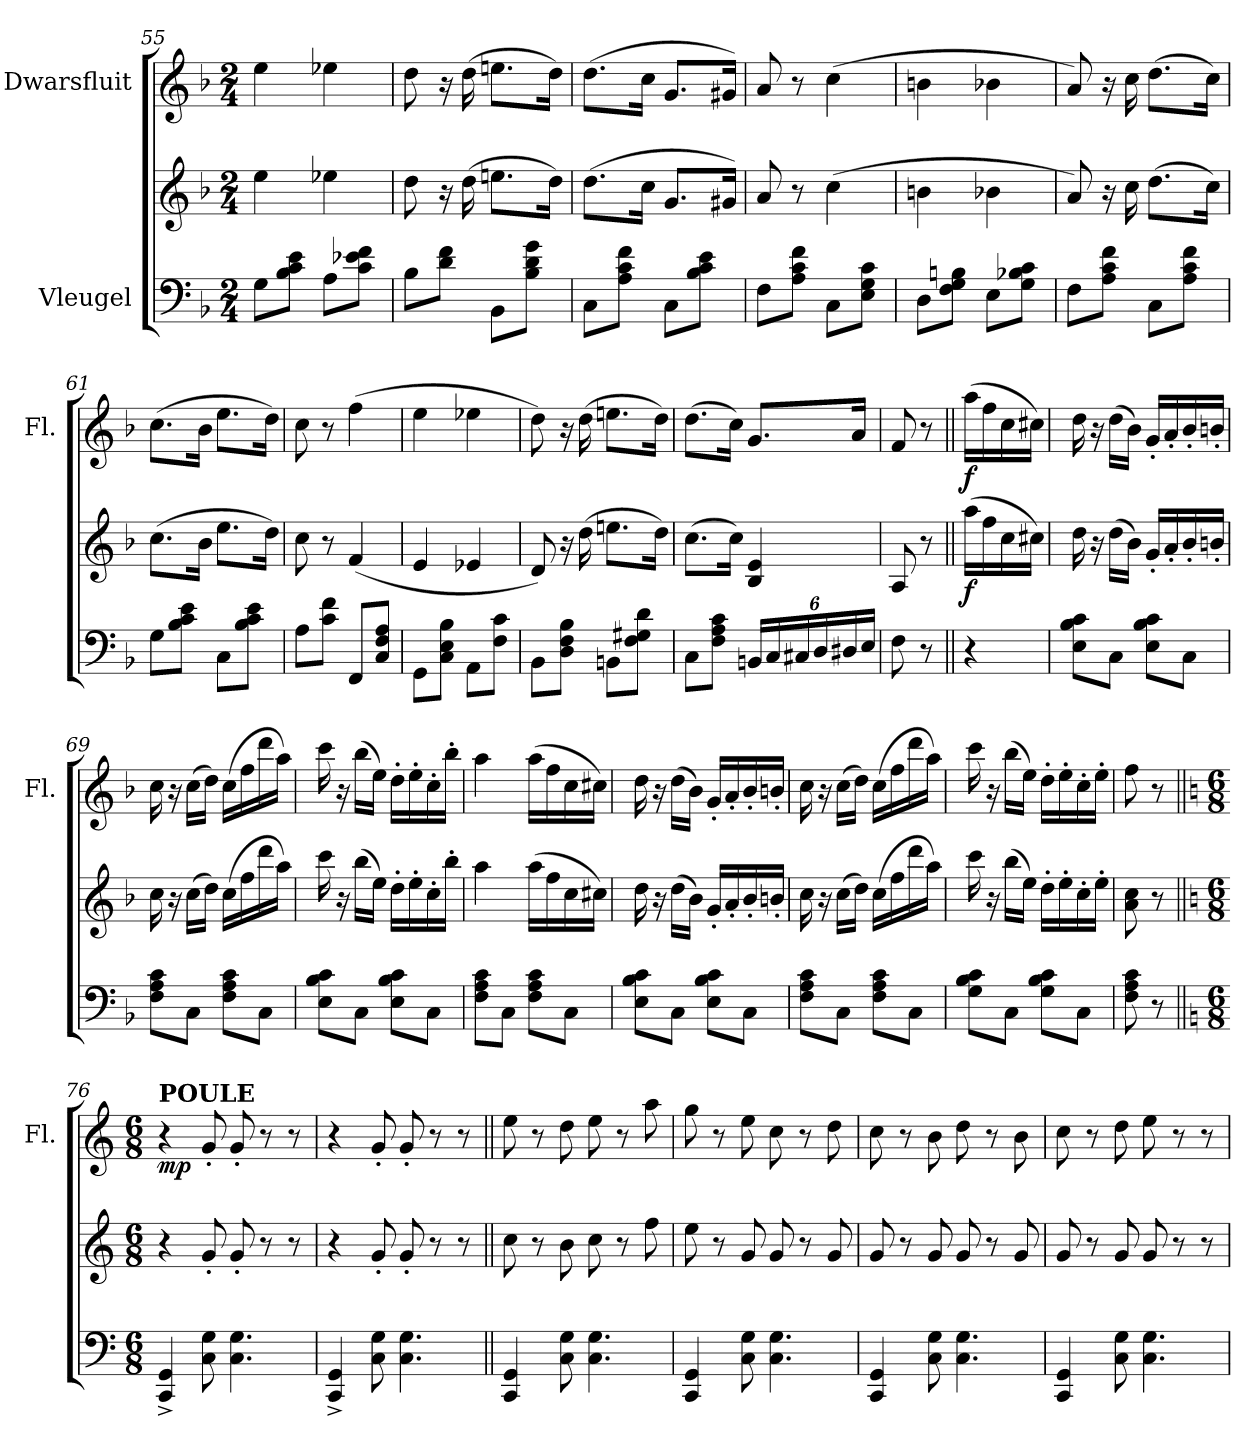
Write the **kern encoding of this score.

**kern	**kern	**dynam	**kern	**dynam
*part2	*part2	*part2	*part1	*part1
*staff3	*staff2	*staff2/3	*staff1	*staff1
*I"Vleugel	*	*	*I"Dwarsfluit	*
*	*	*	*I'Fl.	*
!!LO:LB:g=z
*clefF4	*clefG2	*	*clefG2	*
*k[b-]	*k[b-]	*	*k[b-]	*
*M2/4	*M2/4	*	*M2/4	*
=55	=55	=55	=55	=55
8G\L	4ee\	.	4ee\	.
8B-\ 8c\ 8e\J	.	.	.	.
8A\L	4ee-X\	.	4ee-X\	.
8c\ 8e-X\ 8f\J	.	.	.	.
=56	=56	=56	=56	=56
8B-\L	8dd\	.	8dd\	.
8d\ 8f\J	16r	.	16r	.
.	(16dd\	.	(16dd\	.
8BB-\L	8.een\L	.	8.een\L	.
8B-\ 8d\ 8g\J	.	.	.	.
.	16dd\Jk)	.	16dd\Jk)	.
=57	=57	=57	=57	=57
8C\L	(8.dd\L	.	(8.dd\L	.
8A\ 8c\ 8f\J	.	.	.	.
.	16cc\Jk	.	16cc\Jk	.
8C\L	8.g/L	.	8.g/L	.
8B-\ 8c\ 8e\J	.	.	.	.
.	16g#X/Jk)	.	16g#X/Jk)	.
=58	=58	=58	=58	=58
8F\L	8a/	.	8a/	.
8A\ 8c\ 8f\J	8r	.	8r	.
8C\L	(4cc\	.	(4cc\	.
8E\ 8G\ 8c\J	.	.	.	.
=59	=59	=59	=59	=59
8D\L	4bn\	.	4bn\	.
8F\ 8G\ 8Bn\J	.	.	.	.
8E\L	4b-X\	.	4b-X\	.
8G\ 8B-X\ 8c\J	.	.	.	.
=60	=60	=60	=60	=60
8F\L	8a/)	.	8a/)	.
8A\ 8c\ 8f\J	16r	.	16r	.
.	16cc\	.	16cc\	.
8C\L	(8.dd\L	.	(8.dd\L	.
8A\ 8c\ 8f\J	.	.	.	.
.	16cc\Jk)	.	16cc\Jk)	.
!!LO:LB:g=z
=61	=61	=61	=61	=61
8G\L	(8.cc\L	.	(8.cc\L	.
8B-\ 8c\ 8e\J	.	.	.	.
.	16b-\Jk	.	16b-\Jk	.
8C\L	8.ee\L	.	8.ee\L	.
8B-\ 8c\ 8e\J	.	.	.	.
.	16dd\Jk)	.	16dd\Jk)	.
=62	=62	=62	=62	=62
8A\L	8cc\	.	8cc\	.
8c\ 8f\J	8r	.	8r	.
8FF/L	(4f/	.	(4ff\	.
8C/ 8F/ 8A/J	.	.	.	.
=63	=63	=63	=63	=63
8GG\L	4e/	.	4ee\	.
8C\ 8E\ 8B-\J	.	.	.	.
8AA\L	4e-X/	.	4ee-X\	.
8F\ 8c\J	.	.	.	.
=64	=64	=64	=64	=64
8BB-\L	8d/)	.	8dd\)	.
8D\ 8F\ 8B-\J	16r	.	16r	.
.	(16dd\	.	(16dd\	.
8BBn\L	8.een\L	.	8.een\L	.
8F\ 8G#X\ 8d\J	.	.	.	.
.	16dd\Jk)	.	16dd\Jk)	.
=65	=65	=65	=65	=65
8C\L	(8.cc\L	.	(8.dd\L	.
8F\ 8A\ 8c\J	.	.	.	.
.	16cc\Jk)	.	16cc\Jk)	.
*Xbrackettup	*	*	*	*
24BBn/LL	4B-/ 4e/	.	8.g/L	.
24C/	.	.	.	.
24C#X/	.	.	.	.
24D/	.	.	.	.
24D#X/	.	.	.	.
.	.	.	16a/Jk	.
24E/JJ	.	.	.	.
=66	=66	=66	=66	=66
8F\	8A/	.	8f/	.
8r	8r	.	8r	.
!!LO:LB:g=z
=67||	=67||	=67||	=67||	=67||
!	!	!LO:DY:b	!	!LO:DY:b
4r	(16aa\LL	f	(16aa\LL	f
.	16ff\	.	16ff\	.
.	16cc\	.	16cc\	.
.	16cc#X\JJ)	.	16cc#X\JJ)	.
=68	=68	=68	=68	=68
8E\ 8B-\ 8c\L	16dd\	.	16dd\	.
.	16r	.	16r	.
8C\J	(16dd\LL	.	(16dd\LL	.
.	16b-\JJ)	.	16b-\JJ)	.
8E\ 8B-\ 8c\L	16g'/LL	.	16g'/LL	.
.	16a'/	.	16a'/	.
8C\J	16b-'/	.	16b-'/	.
.	16bn'/JJ	.	16bn'/JJ	.
=69	=69	=69	=69	=69
8F\ 8A\ 8c\L	16cc\	.	16cc\	.
.	16r	.	16r	.
8C\J	(16cc\LL	.	(16cc\LL	.
.	16dd\JJ)	.	16dd\JJ)	.
8F\ 8A\ 8c\L	(16cc\LL	.	(16cc\LL	.
.	16ff\	.	16ff\	.
8C\J	16ddd\	.	16ddd\	.
.	16aa\JJ)	.	16aa\JJ)	.
=70	=70	=70	=70	=70
8E\ 8B-\ 8c\L	16ccc\	.	16ccc\	.
.	16r	.	16r	.
8C\J	(16bb-\LL	.	(16bb-\LL	.
.	16ee\JJ)	.	16ee\JJ)	.
8E\ 8B-\ 8c\L	16dd'\LL	.	16dd'\LL	.
.	16ee'\	.	16ee'\	.
8C\J	16cc'\	.	16cc'\	.
.	16bb-'\JJ	.	16bb-'\JJ	.
=71	=71	=71	=71	=71
8F\ 8A\ 8c\L	4aa\	.	4aa\	.
8C\J	.	.	.	.
8F\ 8A\ 8c\L	(16aa\LL	.	(16aa\LL	.
.	16ff\	.	16ff\	.
8C\J	16cc\	.	16cc\	.
.	16cc#X\JJ)	.	16cc#X\JJ)	.
!!LO:PB:g=z
=72	=72	=72	=72	=72
8E\ 8B-\ 8c\L	16dd\	.	16dd\	.
.	16r	.	16r	.
8C\J	(16dd\LL	.	(16dd\LL	.
.	16b-\JJ)	.	16b-\JJ)	.
8E\ 8B-\ 8c\L	16g'/LL	.	16g'/LL	.
.	16a'/	.	16a'/	.
8C\J	16b-'/	.	16b-'/	.
.	16bn'/JJ	.	16bn'/JJ	.
=73	=73	=73	=73	=73
8F\ 8A\ 8c\L	16cc\	.	16cc\	.
.	16r	.	16r	.
8C\J	(16cc\LL	.	(16cc\LL	.
.	16dd\JJ)	.	16dd\JJ)	.
8F\ 8A\ 8c\L	(16cc\LL	.	(16cc\LL	.
.	16ff\	.	16ff\	.
8C\J	16ddd\	.	16ddd\	.
.	16aa\JJ)	.	16aa\JJ)	.
=74	=74	=74	=74	=74
8G\ 8B-\ 8c\L	16ccc\	.	16ccc\	.
.	16r	.	16r	.
8C\J	(16bb-\LL	.	(16bb-\LL	.
.	16ee\JJ)	.	16ee\JJ)	.
8G\ 8B-\ 8c\L	16dd'\LL	.	16dd'\LL	.
.	16ee'\	.	16ee'\	.
8C\J	16cc'\	.	16cc'\	.
.	16ee'\JJ	.	16ee'\JJ	.
=75	=75	=75	=75	=75
8F\ 8A\ 8c\	8a\ 8cc\	.	8ff\	.
8r	8r	.	8r	.
=76||	=76||	=76||	=76||	=76||
*k[]	*k[]	*	*k[]	*
*M6/8	*M6/8	*	*M6/8	*
*	*	*	*MM120	*
!	!	!	!LO:TX:a:B:t=POULE	!
!	!	!LO:DY:b	!	!
!	!	!LO:DY:n=1:b	!	!LO:DY:b
4CC/^ 4GG/^	4r	mp mp	4r	mp
8C\ 8G\	8g'/	.	8g'/	.
4.C\ 4.G\	8g'/	.	8g'/	.
.	8r	.	8r	.
.	8r	.	8r	.
!!LO:LB:g=z
=77	=77	=77	=77	=77
4CC/^ 4GG/^	4r	.	4r	.
8C\ 8G\	8g'/	.	8g'/	.
4.C\ 4.G\	8g'/	.	8g'/	.
.	8r	.	8r	.
.	8r	.	8r	.
=78||	=78||	=78||	=78||	=78||
4CC/ 4GG/	8cc\	.	8ee\	.
.	8r	.	8r	.
8C\ 8G\	8b\	.	8dd\	.
4.C\ 4.G\	8cc\	.	8ee\	.
.	8r	.	8r	.
.	8ff\	.	8aa\	.
=79	=79	=79	=79	=79
4CC/ 4GG/	8ee\	.	8gg\	.
.	8r	.	8r	.
8C\ 8G\	8g/	.	8ee\	.
4.C\ 4.G\	8g/	.	8cc\	.
.	8r	.	8r	.
.	8g/	.	8dd\	.
=80	=80	=80	=80	=80
4CC/ 4GG/	8g/	.	8cc\	.
.	8r	.	8r	.
8C\ 8G\	8g/	.	8b\	.
4.C\ 4.G\	8g/	.	8dd\	.
.	8r	.	8r	.
.	8g/	.	8b\	.
=81	=81	=81	=81	=81
4CC/ 4GG/	8g/	.	8cc\	.
.	8r	.	8r	.
8C\ 8G\	8g/	.	8dd\	.
4.C\ 4.G\	8g/	.	8ee\	.
.	8r	.	8r	.
.	8r	.	8r	.
=	=	=	=	=
*-	*-	*-	*-	*-
